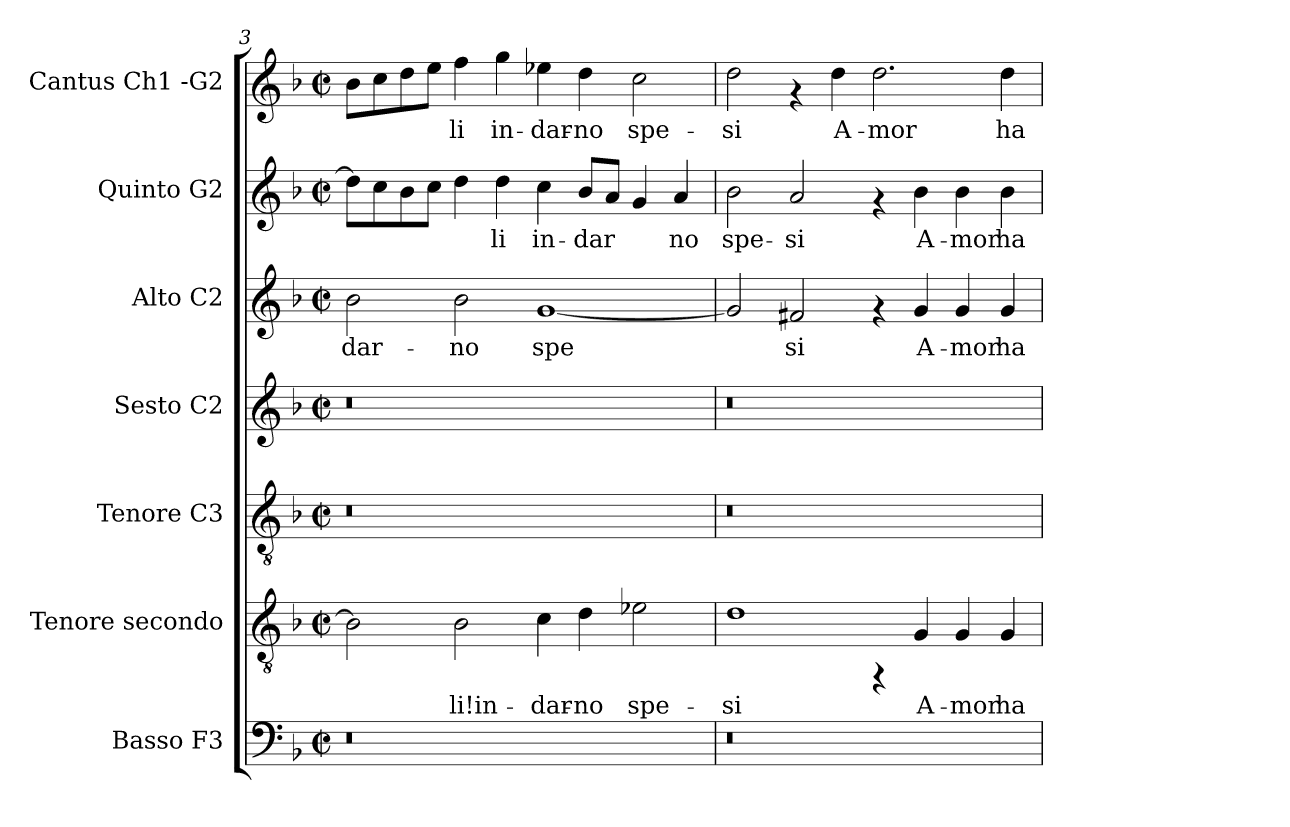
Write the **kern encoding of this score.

**kern	**kern	**text	**kern	**kern	**kern	**text	**kern	**text	**kern	**text
*part7	*part6	*part6	*part5	*part4	*part3	*part3	*part2	*part2	*part1	*part1
*staff7	*staff6	*staff6	*staff5	*staff4	*staff3	*staff3	*staff2	*staff2	*staff1	*staff1
*I"Basso  F3	*I"Tenore  secondo	*	*I"Tenore  C3	*I"Sesto  C2	*I"Alto  C2	*	*I"Quinto  G2	*	*I"Cantus  Ch1 -G2	*
*I'B	*I'T2	*	*I'T	*	*I'A	*	*	*	*I'C	*
*clefF4	*clefGv2	*	*clefGv2	*clefG2	*clefG2	*	*clefG2	*	*clefG2	*
*k[b-]	*k[b-]	*	*k[b-]	*k[b-]	*k[b-]	*	*k[b-]	*	*k[b-]	*
*F:	*F:	*	*F:	*F:	*F:	*	*F:	*	*F:	*
*M2/2	*M2/2	*	*M2/2	*M2/2	*M2/2	*	*M2/2	*	*M2/2	*
*met(c|)	*met(c|)	*	*met(c|)	*met(c|)	*met(c|)	*	*met(c|)	*	*met(c|)	*
=3	=3	=3	=3	=3	=3	=3	=3	=3	=3	=3
!	!	!LO:LY:b:cj	!	!	!	!LO:LY:b:cj	!	!LO:LY:b:cj	!	!LO:LY:b:cj
0r	2B-\]	--	0r	0r	2b-\	-dar-	8dd\L]	--	8b-\L	--
!	!	!	!	!	!	!	!	!LO:LY:b:cj	!	!LO:LY:b:cj
.	.	.	.	.	.	.	8cc\	--	8cc\	--
!	!	!	!	!	!	!	!	!LO:LY:b:cj	!	!LO:LY:b:cj
.	.	.	.	.	.	.	8b-\	--	8dd\	--
!	!	!	!	!	!	!	!	!LO:LY:b:cj	!	!LO:LY:b:cj
.	.	.	.	.	.	.	8cc\J	--	8ee\J	--
!	!	!LO:LY:b:cj	!	!	!	!LO:LY:b:cj	!	!LO:LY:b:cj	!	!LO:LY:b:cj
.	2B-\	-li!in-	.	.	2b-\	-no	4dd\	--	4ff\	-li
!	!	!	!	!	!	!	!	!LO:LY:b:cj	!	!LO:LY:b:cj
.	.	.	.	.	.	.	4dd\	-li	4gg\	in-
!	!	!LO:LY:b:cj	!	!	!	!LO:LY:b:cj	!	!LO:LY:b:cj	!	!LO:LY:b:cj
.	4c\	-dar-	.	.	[<1g	spe-	4cc\	in-	4ee-X\	-dar-
!	!	!LO:LY:b:cj	!	!	!	!	!	!LO:LY:b:cj	!	!LO:LY:b:cj
.	4d\	-no	.	.	.	.	8b-/L	-dar-	4dd\	-no
!	!	!	!	!	!	!	!	!LO:LY:b:cj	!	!
.	.	.	.	.	.	.	8a/J	--	.	.
!	!	!LO:LY:b:cj	!	!	!	!	!	!LO:LY:b:cj	!	!LO:LY:b:cj
.	2e-X\	spe-	.	.	.	.	4g/	--	2cc\	spe-
!	!	!	!	!	!	!	!	!LO:LY:b:cj	!	!
.	.	.	.	.	.	.	4a/	-no	.	.
=4	=4	=4	=4	=4	=4	=4	=4	=4	=4	=4
!	!	!LO:LY:b:cj	!	!	!	!LO:LY:b:cj	!	!LO:LY:b:cj	!	!LO:LY:b:cj
0r	1d	-si	0r	0r	2g/]	--	2b-\	spe-	2dd\	-si
!	!	!	!	!	!	!LO:LY:b:cj	!	!LO:LY:b:cj	!	!
.	.	.	.	.	2f#X/	-si	2a/	-si	4rf	.
!	!	!	!	!	!	!	!	!	!	!LO:LY:b:cj
.	.	.	.	.	.	.	.	.	4dd\	A-
!	!	!	!	!	!	!	!	!	!	!LO:LY:b:cj
.	4rFF	.	.	.	4rf	.	4rf	.	2.dd\	-mor
!	!	!LO:LY:b:cj	!	!	!	!LO:LY:b:cj	!	!LO:LY:b:cj	!	!
.	4G/	A-	.	.	4g/	A-	4b-\	A-	.	.
!	!	!LO:LY:b:cj	!	!	!	!LO:LY:b:cj	!	!LO:LY:b:cj	!	!
.	4G/	-mor	.	.	4g/	-mor	4b-\	-mor	.	.
!	!	!LO:LY:b:cj	!	!	!	!LO:LY:b:cj	!	!LO:LY:b:cj	!	!LO:LY:b:cj
.	4G/	ha-	.	.	4g/	ha-	4b-\	ha-	4dd\	ha-
=	=	=	=	=	=	=	=	=	=	=
*-	*-	*-	*-	*-	*-	*-	*-	*-	*-	*-
